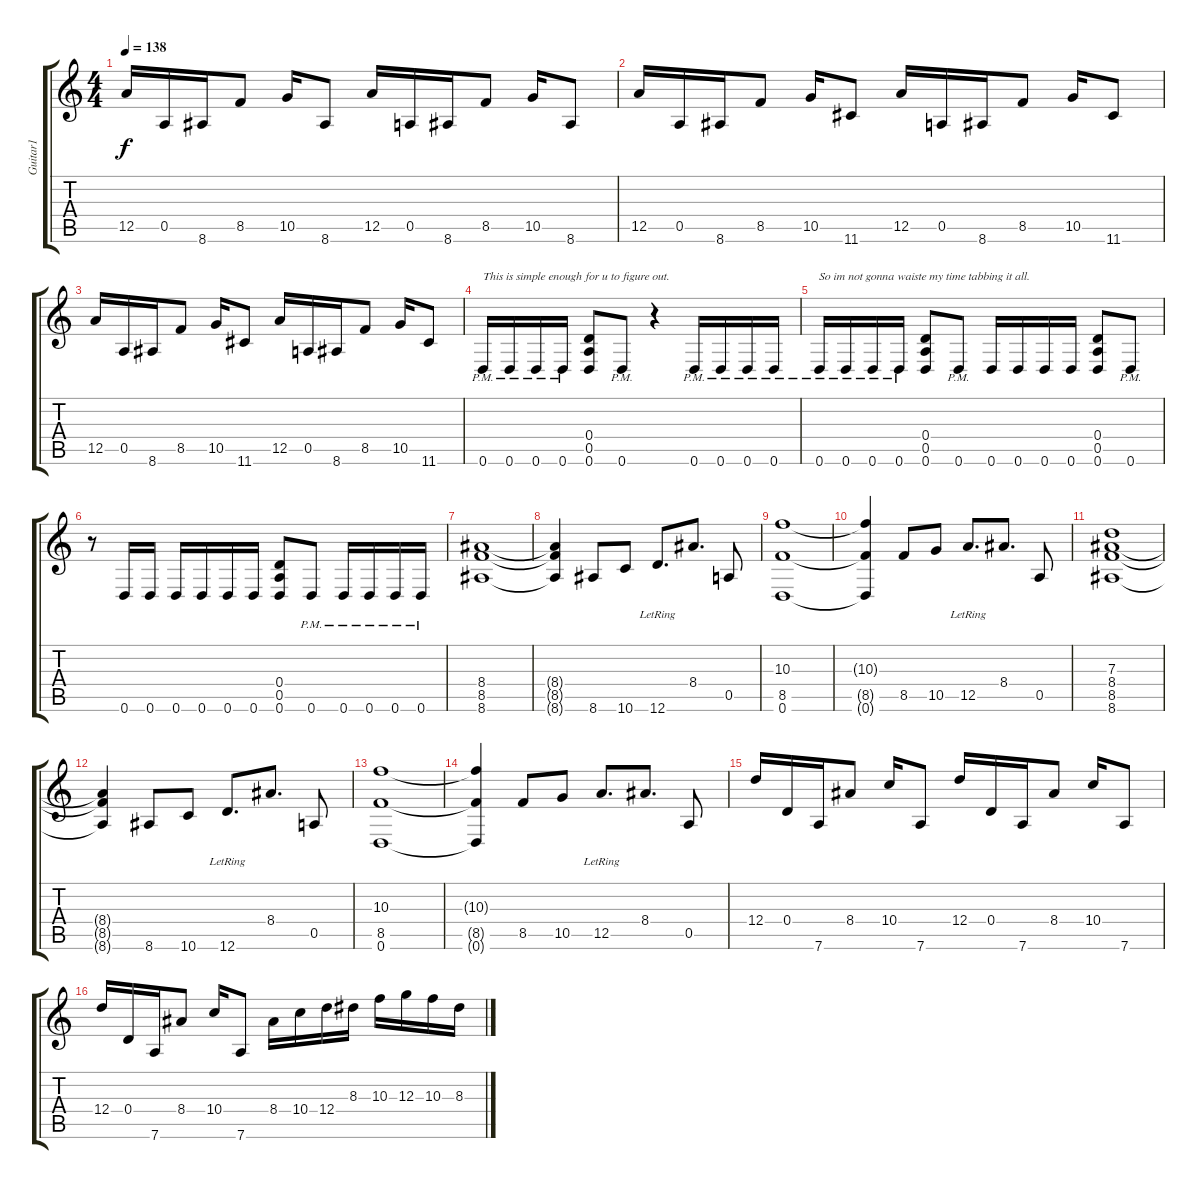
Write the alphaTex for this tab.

\track ("Guitar1" "Guitar1") {instrument distortionguitar}
\staff {score tabs}
\tuning (E4 B3 G3 D3 A2 D2) {hide}
\ts (4 4)
\tempo 138
\clef g2
\ks c
12.5.16{dy f} 0.5.16 8.6.16 8.5.8 10.5.16 8.6.8 12.5.16 0.5.16 8.6.16 8.5.8 10.5.16 8.6.8 |
12.5.16 0.5.16 8.6.16 8.5.8 10.5.16 11.6.8 12.5.16 0.5.16 8.6.16 8.5.8 10.5.16 11.6.8 |
12.5.16 0.5.16 8.6.16 8.5.8 10.5.16 11.6.8 12.5.16 0.5.16 8.6.16 8.5.8 10.5.16 11.6.8 |
0.6{pm}.16{txt "This is simple enough for u to figure out. "} 0.6{pm}.16 0.6{pm}.16 0.6{pm}.16 (0.4 0.5 0.6).8 0.6{pm}.8 r.4 0.6{pm}.16 0.6{pm}.16 0.6{pm}.16 0.6{pm}.16 |
0.6{pm}.16{txt "So im not gonna waiste my time tabbing it all."} 0.6{pm}.16 0.6{pm}.16 0.6{pm}.16 (0.4 0.5 0.6).8 0.6{pm}.8 0.6.16 0.6.16 0.6.16 0.6.16 (0.4 0.5 0.6).8 0.6{pm}.8 |
r.8 0.6.16 0.6.16 0.6.16 0.6.16 0.6.16 0.6.16 (0.4 0.5 0.6).8 0.6{pm}.8 0.6{pm}.16 0.6{pm}.16 0.6{pm}.16 0.6{pm}.16 |
(8.4 8.5 8.6).1 |
(8.4{t} 8.5{t} 8.6{t}).4 8.6.8 10.6.8 12.6{lr}.8{d} 8.4.8{d} 0.5.8 |
(10.3 8.5 0.6).1 |
(10.3{t} 8.5{t} 0.6{t}).4 8.5.8 10.5.8 12.5{lr}.8{d} 8.4.8{d} 0.5.8 |
(7.3 8.4 8.5 8.6).1 |
(8.4{t} 8.5{t} 8.6{t}).4 8.6.8 10.6.8 12.6{lr}.8{d} 8.4.8{d} 0.5.8 |
(10.3 8.5 0.6).1 |
(10.3{t} 8.5{t} 0.6{t}).4 8.5.8 10.5.8 12.5{lr}.8{d} 8.4.8{d} 0.5.8 |
12.4.16 0.4.16 7.6.16 8.4.8 10.4.16 7.6.8 12.4.16 0.4.16 7.6.16 8.4.8 10.4.16 7.6.8 |
12.4.16 0.4.16 7.6.16 8.4.8 10.4.16 7.6.8 8.4.16 10.4.16 12.4.16 8.3.16 10.3.16 12.3.16 10.3.16 8.3.16
